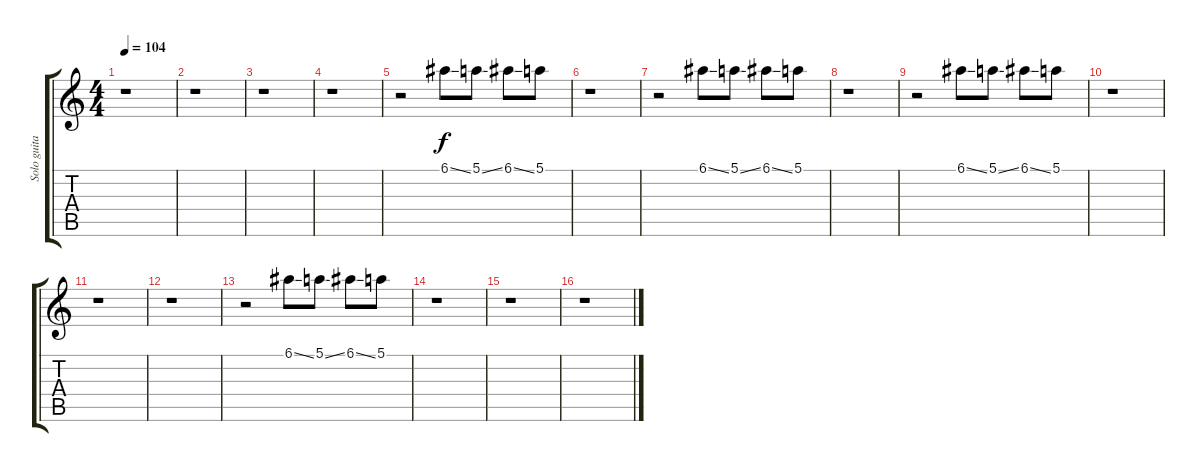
\track ("Solo guitar" "Solo guita") {instrument distortionguitar}
\staff {score tabs}
\tuning (E4 B3 G3 D3 A2 E2) {hide}
\ts (4 4)
\tempo 104
\clef g2
\ks c
r.1{dy f} |
r.1 |
r.1 |
r.1 |
r.2 6.1{ss}.8 5.1{ss}.8 6.1{ss}.8 5.1.8 |
r.1 |
r.2 6.1{ss}.8 5.1{ss}.8 6.1{ss}.8 5.1.8 |
r.1 |
r.2 6.1{ss}.8 5.1{ss}.8 6.1{ss}.8 5.1.8 |
r.1 |
r.1 |
r.1 |
r.2 6.1{ss}.8 5.1{ss}.8 6.1{ss}.8 5.1.8 |
r.1 |
r.1 |
r.1
